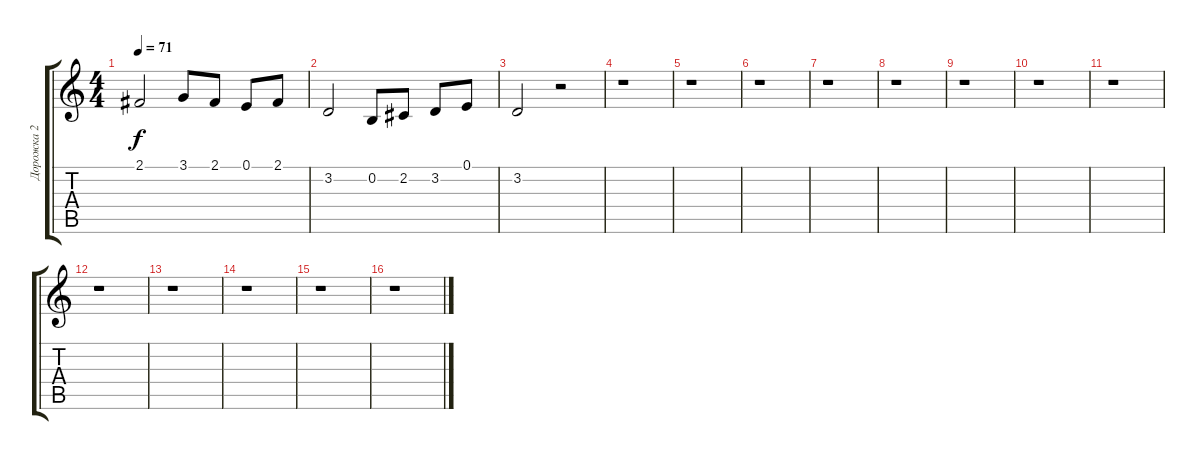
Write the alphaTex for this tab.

\track ("Дорожка 2" "Дорожка 2") {instrument stringensemble1}
\staff {score tabs}
\tuning (E4 B3 G3 D3 A2 E2) {hide}
\ts (4 4)
\tempo 71
\clef g2
\ks c
2.1.2{dy f volume 9 balance 13 instrument stringensemble1} 3.1.8 2.1.8 0.1.8 2.1.8 |
3.2.2 0.2.8 2.2.8 3.2.8 0.1.8 |
3.2.2{volume 7} r.2 |
r.1 |
r.1 |
r.1 |
r.1 |
r.1 |
r.1 |
r.1 |
r.1 |
r.1 |
r.1 |
r.1 |
r.1 |
r.1
